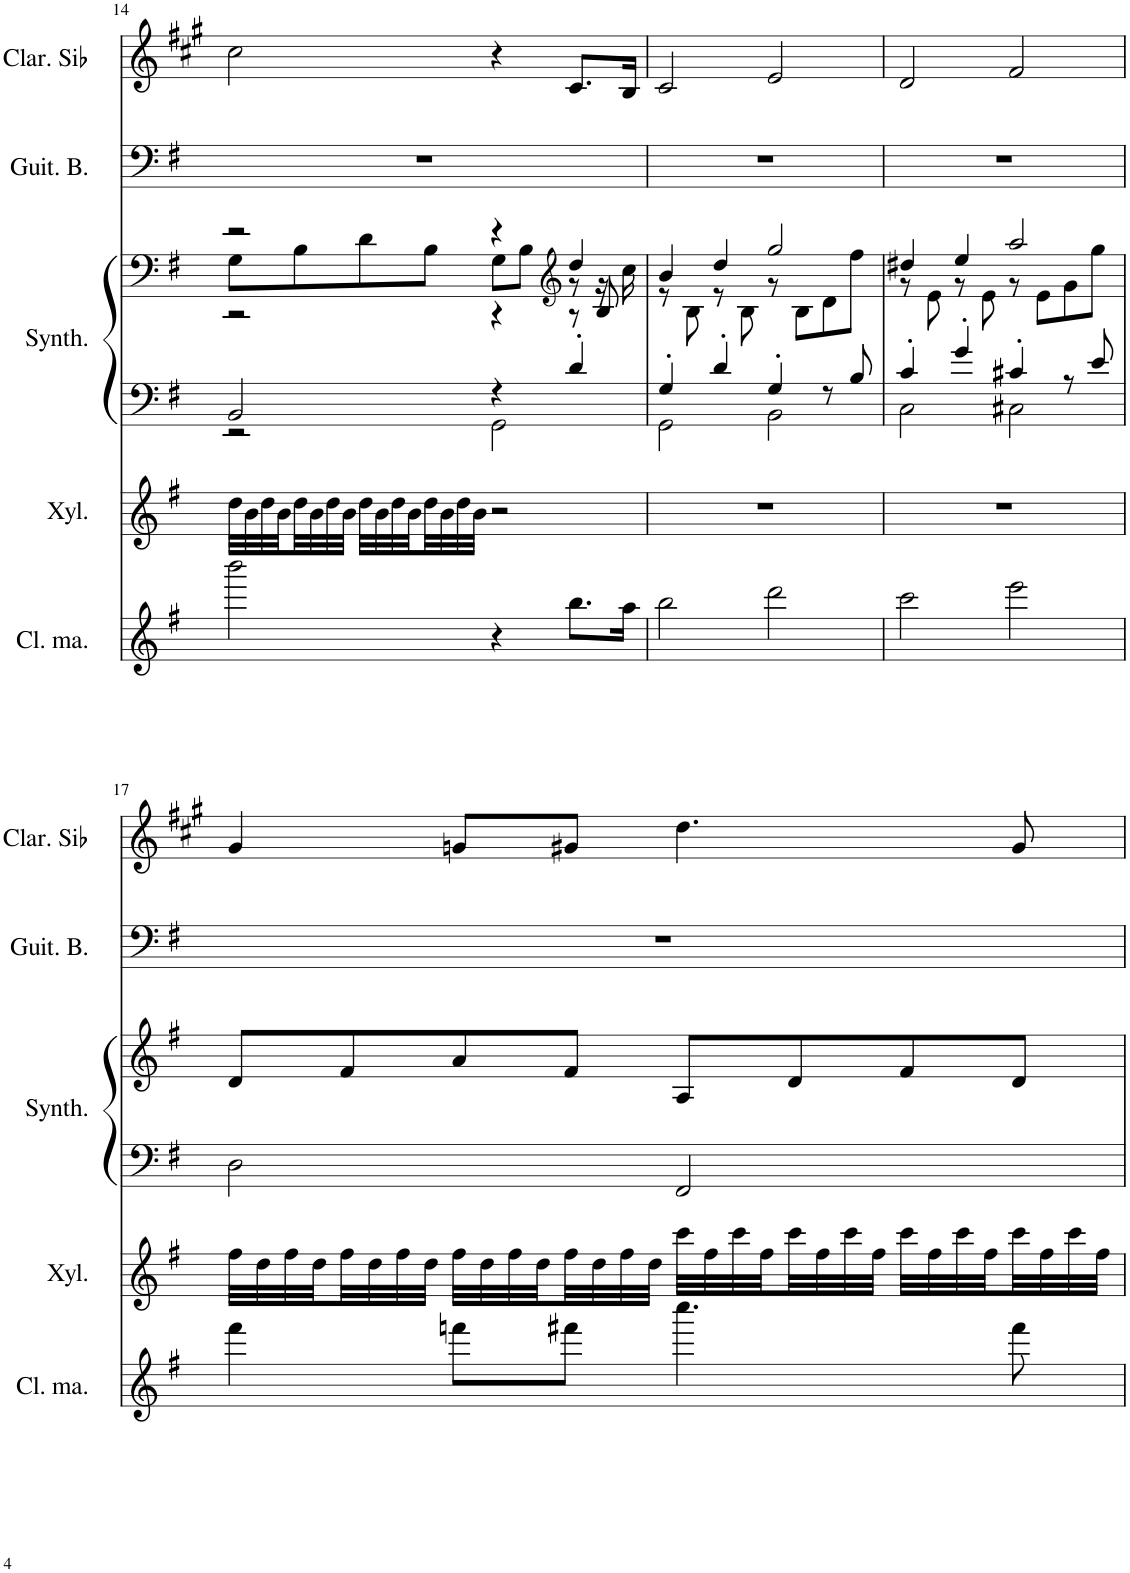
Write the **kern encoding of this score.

**kern	**kern	**kern	**kern	**kern	**kern
*part5	*part4	*part3	*part3	*part2	*part1
*staff6	*staff5	*staff4	*staff3	*staff2	*staff1
*I"Cloches à mains, Tinkle Bell	*I"Xylophone, Xylophone	*I"Synthétiseur de dents de scie, Lead 2 (sawtooth)	*	*I"Guitare Basse, Slap Bass 2	*I"Clarinette en Sib
*I'Cl. ma.	*I'Xyl.	*I'Synth.	*	*I'Guit. B.	*I'Clar. Sib
!!LO:PB:g=z
*clefG2	*clefG2	*clefF4	*clefG2	*clefF4	*clefG2
*	*Trd-7c-12	*	*	*Trd7c12	*Trd1c2
*k[f#]	*k[f#]	*k[f#]	*k[f#]	*k[f#]	*k[f#c#g#]
*M4/4	*M4/4	*M4/4	*M4/4	*M4/4	*M4/4
=14	=14	=14	=14	=14	=14
*	*	*^	*^	*	*
*	*	*	*	*	*^	*	*
2bbb\	32dd\LLL	2BB/	2r	2r	8G\L	2r	1r	2cc#\
.	32b\	.	.	.	.	.	.	.
.	32dd\	.	.	.	.	.	.	.
.	32b\	.	.	.	.	.	.	.
.	32dd\	.	.	.	8B\	.	.	.
.	32b\	.	.	.	.	.	.	.
.	32dd\	.	.	.	.	.	.	.
.	32b\JJJ	.	.	.	.	.	.	.
.	32dd\LLL	.	.	.	8d\	.	.	.
.	32b\	.	.	.	.	.	.	.
.	32dd\	.	.	.	.	.	.	.
.	32b\	.	.	.	.	.	.	.
.	32dd\	.	.	.	8B\J	.	.	.
.	32b\	.	.	.	.	.	.	.
.	32dd\	.	.	.	.	.	.	.
.	32b\JJJ	.	.	.	.	.	.	.
4r	2r	4r	2GG\	4r	8G\L	4r	.	4r
.	.	.	.	.	8B\J	.	.	.
*	*	*	*	*clefG2	*	*	*	*
8.bb\L	.	4d'/	.	4dd/	8r	8r	.	8.c#/L
.	.	.	.	.	16r	8B/	.	.
16aa\Jk	.	.	.	.	16cc\	.	.	16B/Jk
*	*	*	*	*	*v	*v	*	*
=15	=15	=15	=15	=15	=15	=15	=15
2bb\	1r	4G'/	2GG\	4b/	8r	1r	2c#/
.	.	.	.	.	8B\	.	.
.	.	4d'/	.	4dd/	8r	.	.
.	.	.	.	.	8B\	.	.
2ddd\	.	4G'/	2BB\	2gg/	8r	.	2e/
.	.	.	.	.	8B\L	.	.
.	.	8r	.	.	8d\	.	.
.	.	8B/	.	.	8ff#\J	.	.
=16	=16	=16	=16	=16	=16	=16	=16
2ccc\	1r	4c'/	2C\	4dd#X/	8r	1r	2d/
.	.	.	.	.	8e\	.	.
.	.	4g'/	.	4ee/	8r	.	.
.	.	.	.	.	8e\	.	.
2eee\	.	4c#X'/	2C#X\	2aa/	8r	.	2f#/
.	.	.	.	.	8e\L	.	.
.	.	8r	.	.	8g\	.	.
.	.	8e/	.	.	8gg\J	.	.
*	*	*v	*v	*	*	*	*
*	*	*	*v	*v	*	*
!!LO:LB:g=z
=17	=17	=17	=17	=17	=17
4fff#\	32ff#\LLL	2D\	8d/L	1r	4g#/
.	32dd\	.	.	.	.
.	32ff#\	.	.	.	.
.	32dd\	.	.	.	.
.	32ff#\	.	8f#/	.	.
.	32dd\	.	.	.	.
.	32ff#\	.	.	.	.
.	32dd\JJJ	.	.	.	.
8fffn\L	32ff#\LLL	.	8a/	.	8gn/L
.	32dd\	.	.	.	.
.	32ff#\	.	.	.	.
.	32dd\	.	.	.	.
8fff#X\J	32ff#\	.	8f#/J	.	8g#X/J
.	32dd\	.	.	.	.
.	32ff#\	.	.	.	.
.	32dd\JJJ	.	.	.	.
4.cccc\	32ccc\LLL	2FF#/	8A/L	.	4.dd\
.	32ff#\	.	.	.	.
.	32ccc\	.	.	.	.
.	32ff#\	.	.	.	.
.	32ccc\	.	8d/	.	.
.	32ff#\	.	.	.	.
.	32ccc\	.	.	.	.
.	32ff#\JJJ	.	.	.	.
.	32ccc\LLL	.	8f#/	.	.
.	32ff#\	.	.	.	.
.	32ccc\	.	.	.	.
.	32ff#\	.	.	.	.
8fff#\	32ccc\	.	8d/J	.	8g#/
.	32ff#\	.	.	.	.
.	32ccc\	.	.	.	.
.	32ff#\JJJ	.	.	.	.
=	=	=	=	=	=
*-	*-	*-	*-	*-	*-
